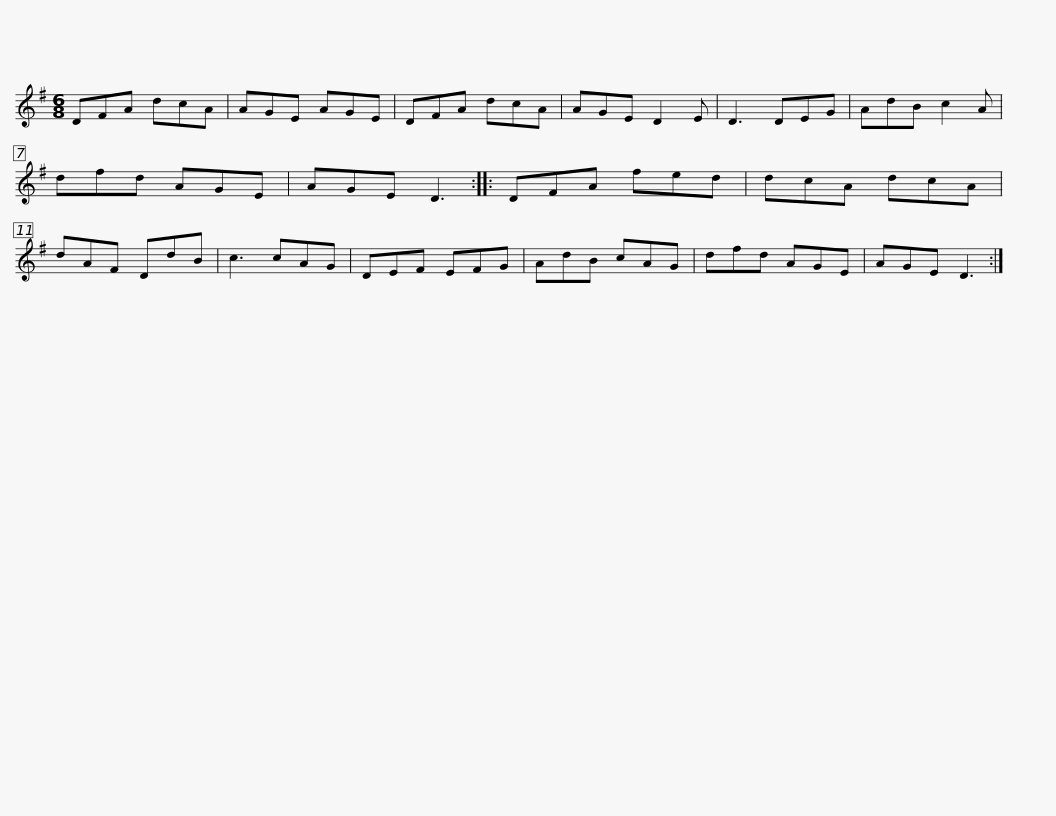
X:1
L:1/8
M:6/8
I:linebreak $
K:G
V:1 treble
V:1
 DFA dcA | AGE AGE | DFA dcA | AGE D2 E | D3 DEG | %5
 AdB c2 A | dfd AGE | AGE D3 ::$ DFA fed | dcA dcA | %10
 dAF DdB | c3 cAG | DEF EFG | AdB cAG | dfd AGE |$ %15
 AGE D3 :| %16
